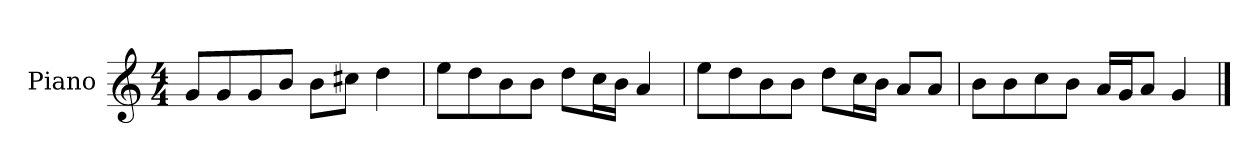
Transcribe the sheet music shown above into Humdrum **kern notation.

**kern
*part1
*staff1
*I"Piano
*I'P-no
*clefG2
*k[]
*M4/4
*MM90
=1
8g/L
8g/
8g/
8b/J
8b\L
8cc#X\J
4dd\
=2
8ee\L
8dd\
8b\
8b\J
8dd\L
16cc\L
16b\JJ
4a/
=3
8ee\L
8dd\
8b\
8b\J
8dd\L
16cc\L
16b\JJ
8a/L
8a/J
=4
8b\L
8b\
8cc\
8b\J
16a/LL
16g/J
8a/J
4g/
==
*-
